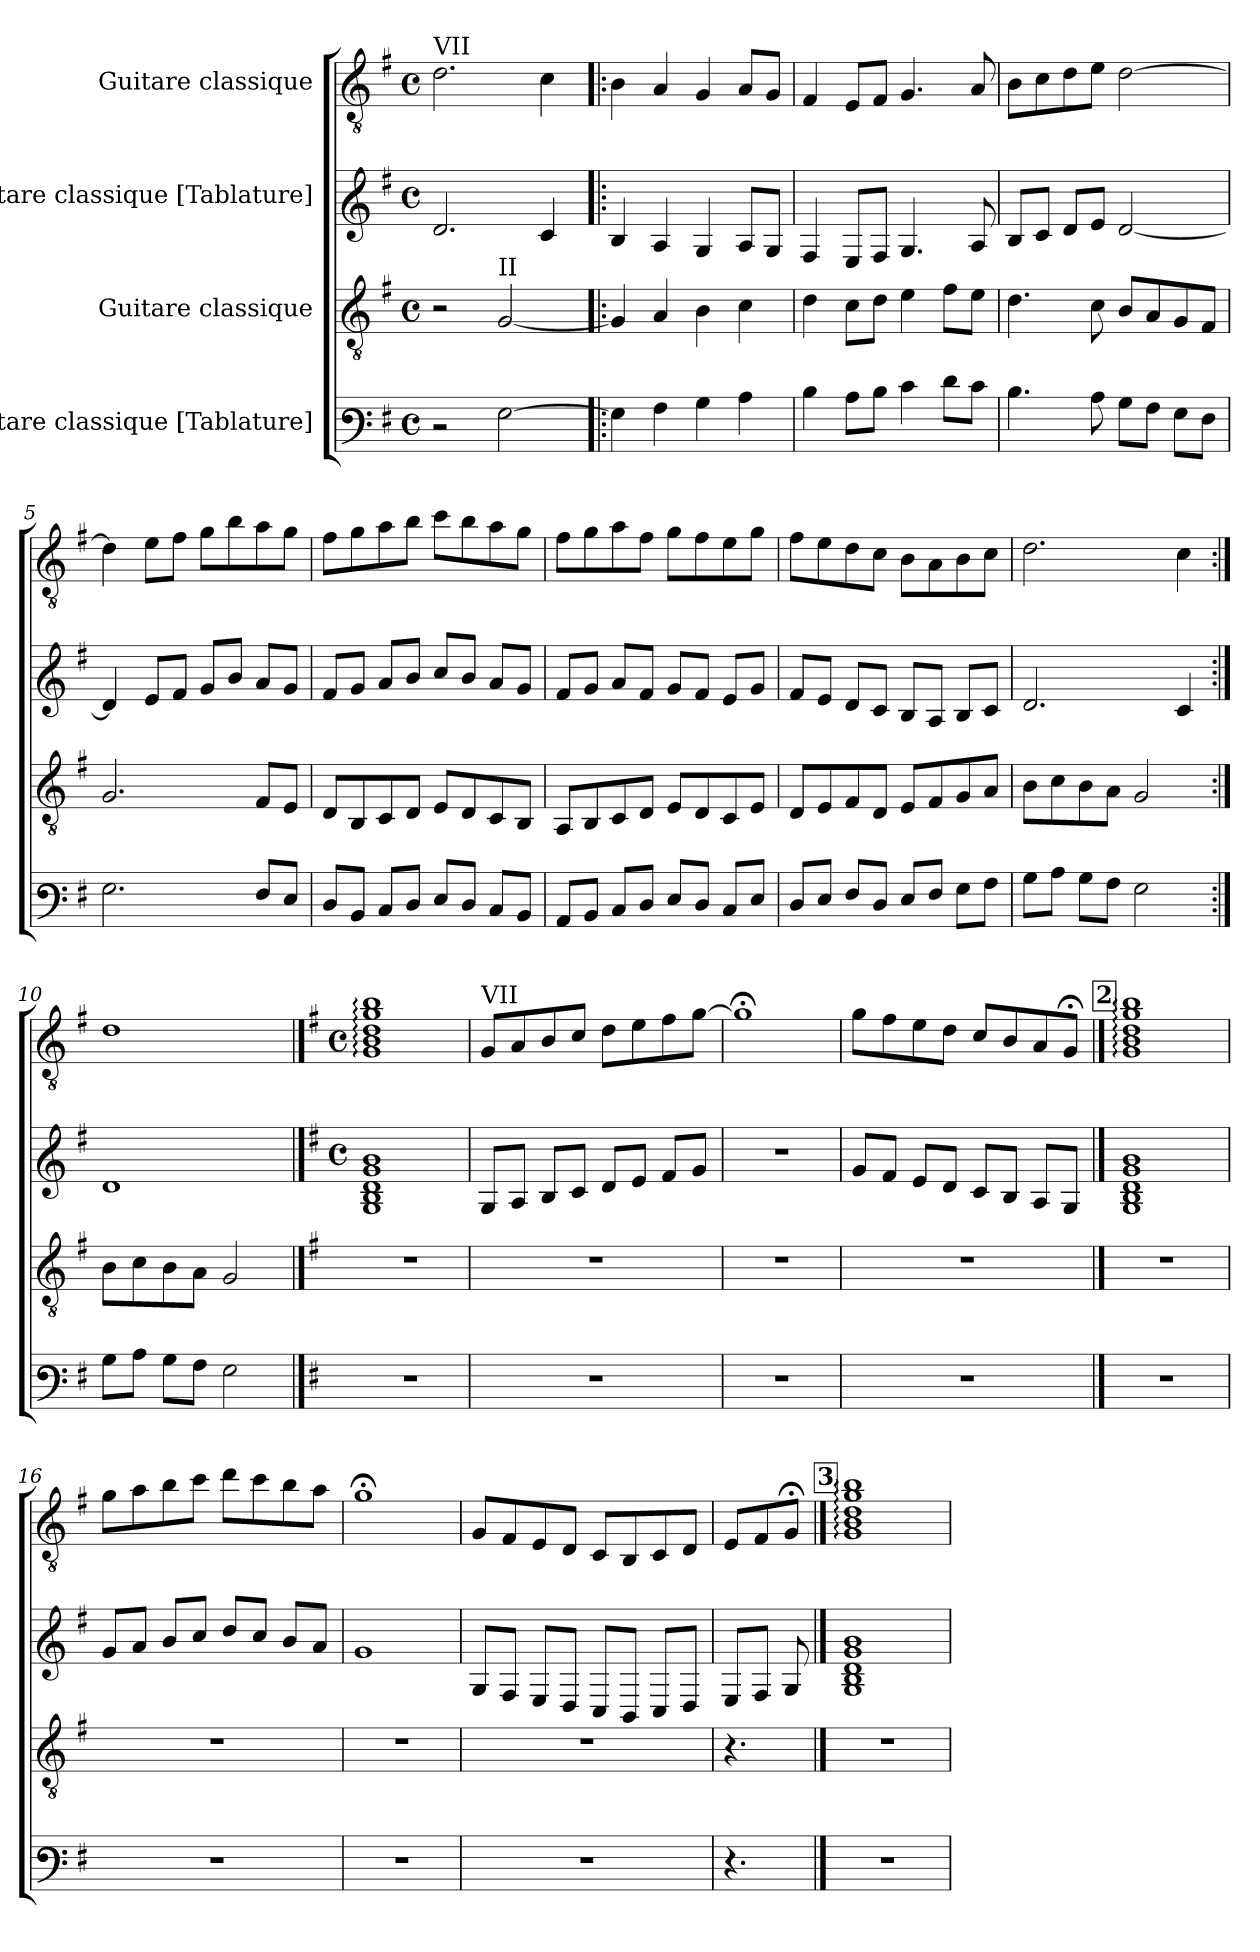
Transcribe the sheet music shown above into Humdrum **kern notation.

**kern	**kern	**kern	**kern
*part4	*part3	*part2	*part1
*staff4	*staff3	*staff2	*staff1
*I"Guitare classique [Tablature]	*I"Guitare classique	*I"Guitare classique [Tablature]	*I"Guitare classique
*stria6	*	*stria6	*
*	*clefGv2	*	*clefGv2
*k[f#]	*k[f#]	*k[f#]	*k[f#]
*M4/4	*M4/4	*M4/4	*M4/4
*met(c)	*met(c)	*met(c)	*met(c)
*MM120	*MM120	*MM120	*MM120
=1	=1	=1	=1
!	!	!	!LO:TX:a:t=VII
2r	2r	2.d	2.d\
!	!LO:TX:a:t=II	!	!
[2G	[2G/	.	.
.	.	4c	4c\
=2!|:	=2!|:	=2!|:	=2!|:
4G]	4G/]	4B	4B\
4A	4A/	4A	4A/
4B	4B\	4G	4G/
4c	4c\	8AL	8A/L
.	.	8GJ	8G/J
=3	=3	=3	=3
4d	4d\	4F#	4F#/
8cL	8c\L	8EL	8E/L
8dJ	8d\J	8F#J	8F#/J
4e	4e\	4.G	4.G/
8f#L	8f#\L	.	.
8eJ	8e\J	8A	8A/
=4	=4	=4	=4
4.d	4.d\	8BL	8B\L
.	.	8cJ	8c\
.	.	8dL	8d\
8c	8c\	8eJ	8e\J
8BL	8B/L	[2d	[2d\
8AJ	8A/	.	.
8GL	8G/	.	.
8F#J	8F#/J	.	.
=5	=5	=5	=5
2.G	2.G/	4d]	4d\]
.	.	8eL	8e\L
.	.	8f#J	8f#\J
.	.	8gL	8g\L
.	.	8bJ	8b\
8F#L	8F#/L	8aL	8a\
8EJ	8E/J	8gJ	8g\J
!!LO:LB:g=z
=6	=6	=6	=6
8DL	8D/L	8f#L	8f#\L
8BBJ	8BB/	8gJ	8g\
8CL	8C/	8aL	8a\
8DJ	8D/J	8bJ	8b\J
8EL	8E/L	8ccL	8cc\L
8DJ	8D/	8bJ	8b\
8CL	8C/	8aL	8a\
8BBJ	8BB/J	8gJ	8g\J
=7	=7	=7	=7
8AAL	8AA/L	8f#L	8f#\L
8BBJ	8BB/	8gJ	8g\
8CL	8C/	8aL	8a\
8DJ	8D/J	8f#J	8f#\J
8EL	8E/L	8gL	8g\L
8DJ	8D/	8f#J	8f#\
8CL	8C/	8eL	8e\
8EJ	8E/J	8gJ	8g\J
=8	=8	=8	=8
8DL	8D/L	8f#L	8f#\L
8EJ	8E/	8eJ	8e\
8F#L	8F#/	8dL	8d\
8DJ	8D/J	8cJ	8c\J
8EL	8E/L	8BL	8B\L
8F#J	8F#/	8AJ	8A\
8GL	8G/	8BL	8B\
8AJ	8A/J	8cJ	8c\J
=9	=9	=9	=9
8BL	8B\L	2.d	2.d\
8cJ	8c\	.	.
8BL	8B\	.	.
8AJ	8A\J	.	.
2G	2G/	.	.
.	.	4c	4c\
=10:|!	=10:|!	=10:|!	=10:|!
8BL	8B\L	1d	1d
8cJ	8c\	.	.
8BL	8B\	.	.
8AJ	8A\J	.	.
2G	2G/	.	.
!!LO:PB:g=z
==11	==11	==11	==11
!!LO:REH:place=s1:a:B:fs=14:t=1
*	*	*k[f#]	*k[f#]
*	*	*M4/4	*M4/4
*	*	*met(c)	*met(c)
*	*	*	*MM92
1r	1r	1G 1B 1d 1g 1b	1Gi: 1B: 1d: 1gi: 1b:
=12	=12	=12	=12
!	!	!	!LO:TX:a:t=VII
1r	1r	8GiL	8Gi/L
.	.	8AJ	8A/
.	.	8BL	8B/
.	.	8cJ	8c/J
.	.	8dL	8d\L
.	.	8eJ	8e\
.	.	8f#L	8f#\
.	.	8giJ	[8gi\J
=13	=13	=13	=13
1r	1r	1r	1g;<]
=14	=14	=14	=14
1r	1r	8giL	8gi\L
.	.	8f#J	8f#\
.	.	8eL	8e\
.	.	8dJ	8d\J
.	.	8cL	8c/L
.	.	8BJ	8B/
.	.	8AL	8A/
.	.	8GiJ	8G;<i/J
!!LO:LB:g=z
!!LO:REH:place=s1:a:B:fs=14:t=2
==15	==15	==15	==15
1r	1r	1G 1B 1d 1g 1b	1G: 1B: 1d: 1g: 1b:
=16	=16	=16	=16
1r	1r	8giL	8gi\L
.	.	8aJ	8a\
.	.	8bL	8b\
.	.	8ccJ	8cc\J
.	.	8ddL	8dd\L
.	.	8ccJ	8cc\
.	.	8bL	8b\
.	.	8aJ	8a\J
=17	=17	=17	=17
1r	1r	1gi	1g;<i
=18	=18	=18	=18
1r	1r	8GiL	8Gi/L
.	.	8F#J	8F#/
.	.	8EL	8E/
.	.	8DJ	8D/J
.	.	8CL	8C/L
.	.	8BBJ	8BB/
.	.	8CL	8C/
.	.	8DJ	8D/J
=19	=19	=19	=19
4.r	4.r	8EL	8E/L
.	.	8F#J	8F#/
.	.	8Gi	8G;<i/J
!!LO:LB:g=z
!!LO:REH:place=s1:a:B:fs=14:t=3
==20	==20	==20	==20
1r	1r	1G 1B 1d 1g 1b	1G: 1B: 1d: 1g: 1b:
=	=	=	=
*-	*-	*-	*-
